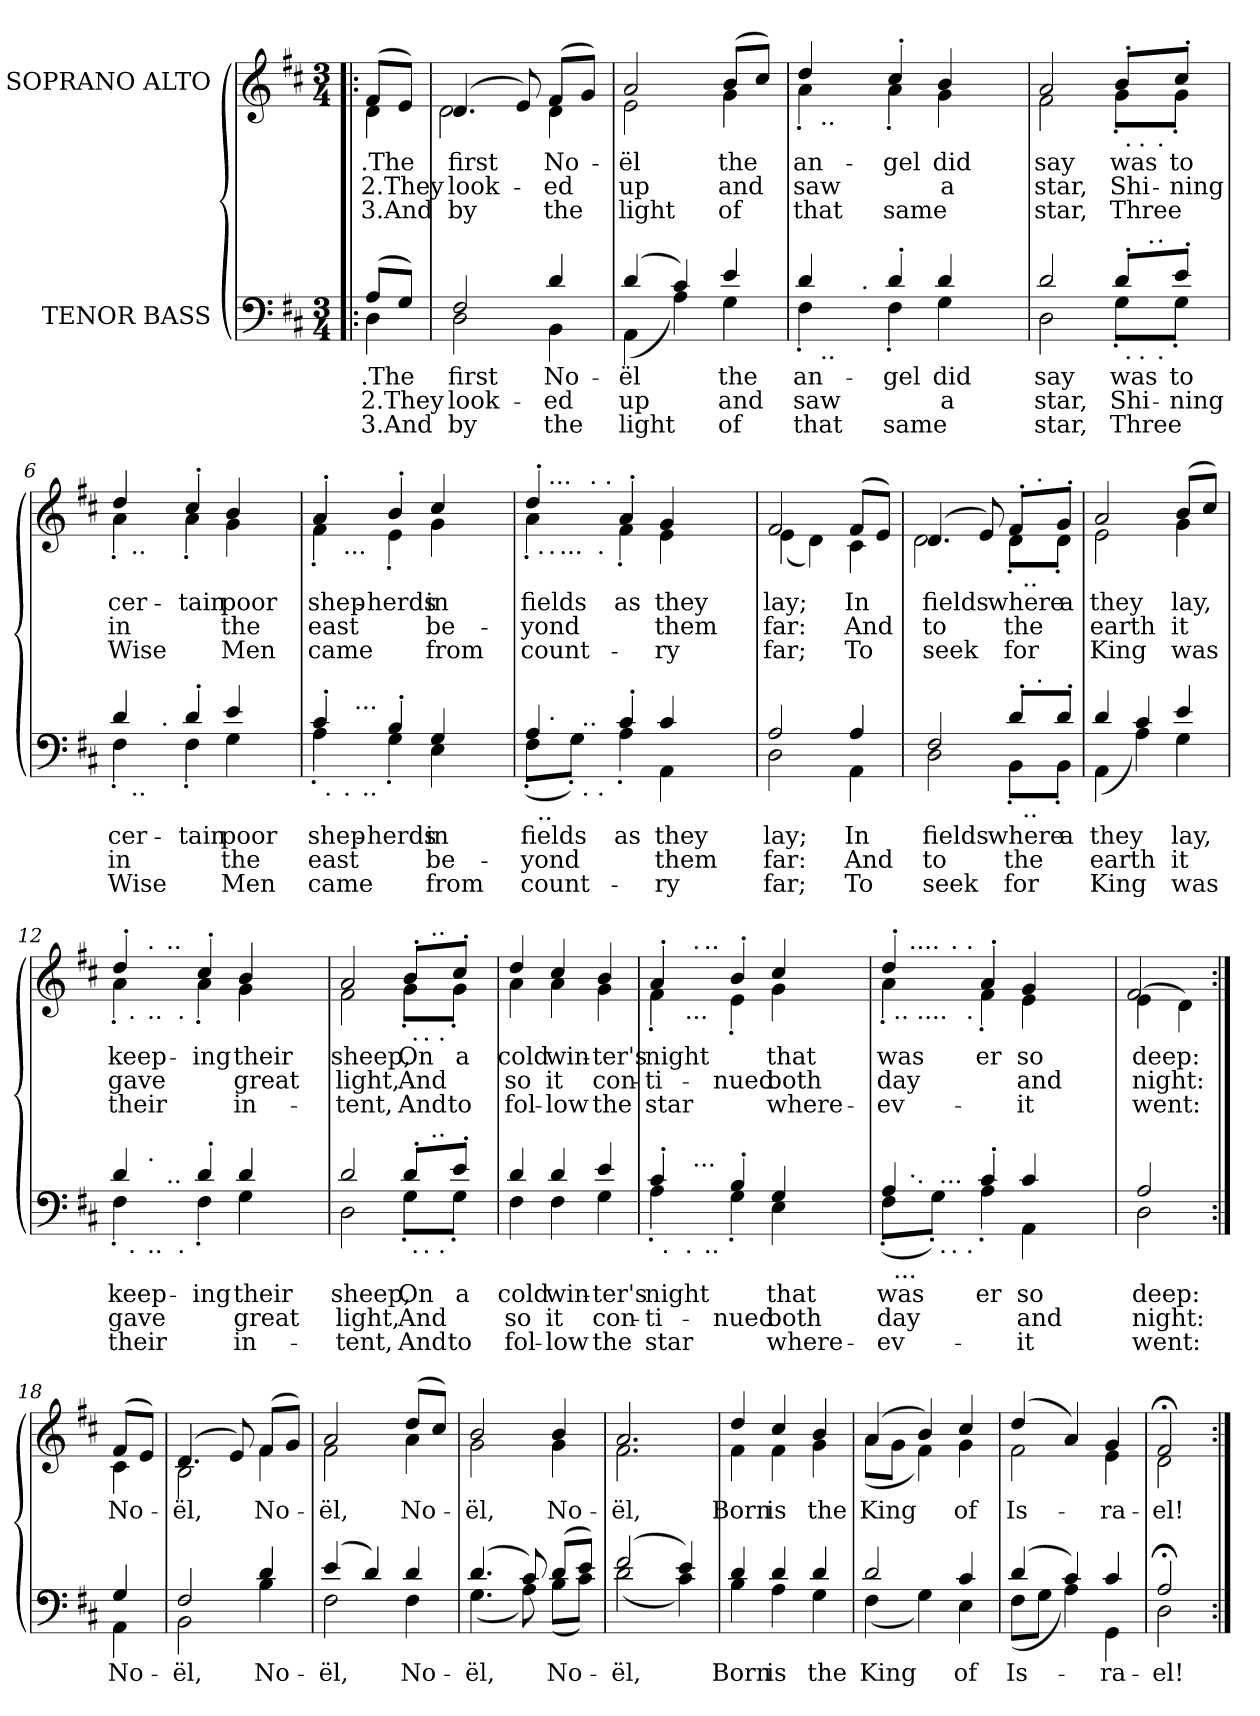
**kern	**text	**text	**text	**kern	**text	**text	**text
*part2	*part2	*part2	*part2	*part1	*part1	*part1	*part1
*staff2	*staff2	*staff2	*staff2	*staff1	*staff1	*staff1	*staff1
*I"TENOR  BASS	*	*	*	*I"SOPRANO  ALTO	*	*	*
!!LO:PB:g=z
*stria5	*	*	*	*stria5	*	*	*
*clefF4	*	*	*	*clefG2	*	*	*
*k[f#c#]	*	*	*	*k[f#c#]	*	*	*
*D:	*	*	*	*D:	*	*	*
*M3/4	*	*	*	*M3/4	*	*	*
=1!|:	=1!|:	=1!|:	=1!|:	=1!|:	=1!|:	=1!|:	=1!|:
!	!LO:LY:a:cj	!LO:LY:a:cj	!LO:LY:a:cj	!	!LO:LY:b:cj	!LO:LY:b:cj	!LO:LY:b:cj
*^	*	*	*	*^	*	*	*
(>8A/L	4D\	.The	2.They	3.And	(>8f#/L	4d<\	.The	2.They	3.And
8G/J)	.	.	.	.	8e/J)	.	.	.	.
=2	=2	=2	=2	=2	=2	=2	=2	=2	=2
!	!	!LO:LY:a	!LO:LY:a	!LO:LY:a:cj	!	!	!LO:LY:b	!LO:LY:b	!LO:LY:b:cj
2F#/	2D\	first	look-	-by	(>4.d/	2d\	first	look-	-by
.	.	.	.	.	8e/)	.	.	.	.
!	!	!LO:LY:a	!LO:LY:a:cj	!LO:LY:a	!	!	!LO:LY:b	!LO:LY:b:cj	!LO:LY:b
4d/	4BB\	No-	-ed	the	(>8f#/L	4d\	No-	-ed	the
.	.	.	.	.	8g/J)	.	.	.	.
=3	=3	=3	=3	=3	=3	=3	=3	=3	=3
!	!	!LO:LY:a:cj	!LO:LY:a:cj	!LO:LY:a:cj	!	!	!LO:LY:b:cj	!LO:LY:b:cj	!LO:LY:b:cj
(>4d/	(<4AA\	ël	up	light	2a/	2e\	ël	up	light
4c#/)	4A\)	.	.	.	.	.	.	.	.
!	!	!LO:LY:a	!LO:LY:a	!LO:LY:a:cj	!	!	!LO:LY:b	!LO:LY:b	!LO:LY:b:cj
4e/	4G\	the	and	of	(>8b/L	4g\	the	and	of
.	.	.	.	.	8cc#/J)	.	.	.	.
*v	*v	*	*	*	*	*	*	*	*
*	*	*	*	*v	*v	*	*	*
=4	=4	=4	=4	=4	=4	=4	=4
!	!LO:LY:a	!LO:LY:a	!LO:LY:a	!	!LO:LY:b	!LO:LY:b	!LO:LY:b
*^	*	*	*	*^	*	*	*
*	*^	*	*	*	*	*^	*	*	*
*	*	*^	*	*	*	*	*	*	*	*	*
*	*	*	*^	*	*	*	*	*	*	*	*	*
4d/	4F#'<\	16ryy	16..ryy	8ryy	an-	-saw	that	4dd/	4a'<\	16ryy	an-	-saw	that
!	!	!	!	!	!	!	!	!	!	!LO:TX:b:t=..	!	!	!
!	!	!LO:TX:b:t=..	!	!	!	!	!	!	!	!	!	!	!
.	.	2ryy	.	.	.	.	.	.	.	2ryy	.	.	.
.	.	.	2ryy	.	.	.	.	.	.	.	.	.	.
.	.	.	.	32ryy	.	.	.	.	.	.	.	.	.
!	!	!	!	!LO:TX:a:t=.	!	!	!	!	!	!	!	!	!
.	.	.	.	2ryy	.	.	.	.	.	.	.	.	.
!	!	!	!	!	!LO:LY:a:rj	!	!LO:LY:a	!	!	!	!LO:LY:b:rj	!	!LO:LY:b
4d'>/	4F#'<\	.	.	.	gel	.	same	4cc#'>/	4a'<\	.	gel	.	same
!	!	!	!	!	!LO:LY:a:cj	!LO:LY:a:cj	!	!	!	!	!LO:LY:b:cj	!LO:LY:b:cj	!
4d/	4G\	.	.	.	did	a	.	4b/	4g\	.	did	a	.
.	.	8.ryy	.	.	.	.	.	.	.	8.ryy	.	.	.
.	.	.	8ryy	.	.	.	.	.	.	.	.	.	.
.	.	.	.	16.ryy	.	.	.	.	.	.	.	.	.
.	.	.	64ryy	.	.	.	.	.	.	.	.	.	.
=5	=5	=5	=5	=5	=5	=5	=5	=5	=5	=5	=5	=5	=5
!	!	!	!	!	!LO:LY:a:cj	!LO:LY:a:cj	!LO:LY:a:cj	!	!	!	!LO:LY:b:cj	!LO:LY:b:cj	!LO:LY:b:cj
*	*	*	*	*^	*	*	*	*	*^	*^	*	*	*
*	*	*	*	*	*	*	*	*	*	*	*	*	*	*	*	*
2d/	2D\	2ryy	2ryy	2ryy	2ryy	say	star,	star,	2a/	2f#\	2ryy	2ryy	2ryy	say	star,	star,
!	!	!	!	!	!	!LO:LY:a:cj	!LO:LY:a	!LO:LY:a	!	!	!	!	!	!LO:LY:b:cj	!LO:LY:b	!LO:LY:b
8d'>/L	8G'<\L	64ryy	32.ryy	16ryy	16ryy	was	Shi-	-Three	8b'>/L	8g'<\L	64ryy	32.ryy	16ryy	was	Shi-	-Three
!	!	!	!	!	!	!	!	!	!	!	!LO:TX:b:t=.	!	!	!	!	!
!	!	!LO:TX:b:t=.	!	!	!	!	!	!	!	!	!	!	!	!	!	!
.	.	8...ryy	.	.	.	.	.	.	.	.	8...ryy	.	.	.	.	.
!	!	!	!	!	!	!	!	!	!	!	!	!LO:TX:b:t=.	!	!	!	!
!	!	!	!LO:TX:b:t=.	!	!	!	!	!	!	!	!	!	!	!	!	!
.	.	.	8ryy	.	.	.	.	.	.	.	.	8ryy	.	.	.	.
!	!	!	!	!LO:TX:a:t=.	!	!	!	!	!	!	!	!	!	!	!	!
.	.	.	.	8.ryy	64ryy	.	.	.	.	.	.	.	64ryy	.	.	.
!	!	!	!	!	!	!	!	!	!	!	!	!	!LO:TX:b:t=.	!	!	!
!	!	!	!	!	!LO:TX:b:t=.	!	!	!	!	!	!	!	!	!	!	!
!	!	!	!	!	!LO:TX:a:t=.	!	!	!	!	!	!	!	!	!	!	!
.	.	.	.	.	8ryy	.	.	.	.	.	.	.	8ryy	.	.	.
!	!	!	!	!	!	!LO:LY:a:cj	!LO:LY:a:cj	!	!	!	!	!	!	!LO:LY:b:cj	!LO:LY:b:cj	!
8e'>/J	8G'<\J	.	.	.	.	to	ning	.	8cc#'>/J	8g'<\J	.	.	.	to	ning	.
.	.	.	16ryy	.	.	.	.	.	.	.	.	16ryy	.	.	.	.
.	.	.	.	.	32.ryy	.	.	.	.	.	.	.	32.ryy	.	.	.
.	.	.	64ryy	.	.	.	.	.	.	.	.	64ryy	.	.	.	.
=6	=6	=6	=6	=6	=6	=6	=6	=6	=6	=6	=6	=6	=6	=6	=6	=6
!	!	!	!	!	!	!LO:LY:a	!LO:LY:a:cj	!LO:LY:a	!	!	!	!	!	!LO:LY:b	!LO:LY:b:cj	!LO:LY:b
*	*	*	*	*v	*v	*	*	*	*	*	*	*	*	*	*	*
*	*	*	*	*	*	*	*	*	*	*v	*v	*v	*	*	*
4d/	4F#'<\	16ryy	16ryy	8ryy	cer-	-in	Wise	4dd/	4a'<\	16ryy	cer-	-in	Wise
!	!	!	!	!	!	!	!	!	!	!LO:TX:b:t=..	!	!	!
!	!	!LO:TX:b:t=..	!	!	!	!	!	!	!	!	!	!	!
.	.	2ryy	64ryy	.	.	.	.	.	.	2ryy	.	.	.
.	.	.	2ryy	.	.	.	.	.	.	.	.	.	.
.	.	.	.	64ryy	.	.	.	.	.	.	.	.	.
!	!	!	!	!LO:TX:a:t=.	!	!	!	!	!	!	!	!	!
.	.	.	.	2ryy	.	.	.	.	.	.	.	.	.
!	!	!	!	!	!LO:LY:a:rj	!	!	!	!	!	!LO:LY:b:rj	!	!
4d'>/	4F#'<\	.	.	.	tain	.	.	4cc#'>/	4a'<\	.	tain	.	.
!	!	!	!	!	!LO:LY:a:cj	!LO:LY:a:cj	!LO:LY:a:cj	!	!	!	!LO:LY:b:cj	!LO:LY:b:cj	!LO:LY:b:cj
4e/	4G\	.	.	.	poor	the	Men	4b/	4g\	.	poor	the	Men
.	.	8.ryy	.	.	.	.	.	.	.	8.ryy	.	.	.
.	.	.	8ryy	.	.	.	.	.	.	.	.	.	.
.	.	.	.	16..ryy	.	.	.	.	.	.	.	.	.
.	.	.	32.ryy	.	.	.	.	.	.	.	.	.	.
=7	=7	=7	=7	=7	=7	=7	=7	=7	=7	=7	=7	=7	=7
!	!	!	!	!	!LO:LY:a	!LO:LY:a	!LO:LY:a	!	!	!	!LO:LY:b	!LO:LY:b	!LO:LY:b
*	*	*	*	*^	*	*	*	*	*	*	*	*	*
4c#'>/	4A'<\	32ryy	16ryy	16..ryy	8ryy	shep-	-east	came	4a'</	4f#'<\	16ryy	shep-	-east	came
!	!	!LO:TX:b:t=.	!	!	!	!	!	!	!	!	!	!	!	!
.	.	2ryy	.	.	.	.	.	.	.	.	.	.	.	.
.	.	.	64ryy	.	.	.	.	.	.	.	64ryy	.	.	.
!	!	!	!	!	!	!	!	!	!	!	!LO:TX:b:t=...	!	!	!
!	!	!	!LO:TX:b:t=.	!	!	!	!	!	!	!	!	!	!	!
.	.	.	2ryy	.	.	.	.	.	.	.	2ryy	.	.	.
!	!	!	!	!LO:TX:a:t=...	!	!	!	!	!	!	!	!	!	!
.	.	.	.	2ryy	.	.	.	.	.	.	.	.	.	.
!	!	!	!	!	!LO:TX:b:t=..	!	!	!	!	!	!	!	!	!
.	.	.	.	.	2ryy	.	.	.	.	.	.	.	.	.
!	!	!	!	!	!	!LO:LY:a:rj	!	!	!	!	!	!LO:LY:b:rj	!	!
4B'>/	4G'<\	.	.	.	.	herds	.	.	4b'>/	4e'<\	.	herds	.	.
!	!	!	!	!	!	!LO:LY:a:cj	!LO:LY:a:cj	!LO:LY:a:cj	!	!	!	!LO:LY:b:cj	!LO:LY:b:cj	!LO:LY:b:cj
4G/	4E\	.	.	.	.	in	be-	-from	4cc#/	4g\	.	in	be-	-from
.	.	8..ryy	.	.	.	.	.	.	.	.	.	.	.	.
.	.	.	8ryy	.	.	.	.	.	.	.	8ryy	.	.	.
.	.	.	.	8ryy	.	.	.	.	.	.	.	.	.	.
.	.	.	.	.	8ryy	.	.	.	.	.	.	.	.	.
.	.	.	32.ryy	.	.	.	.	.	.	.	32.ryy	.	.	.
.	.	.	.	64ryy	.	.	.	.	.	.	.	.	.	.
!!LO:LB:g=z
=8	=8	=8	=8	=8	=8	=8	=8	=8	=8	=8	=8	=8	=8	=8
!	!	!	!	!	!	!LO:LY:a:cj	!LO:LY:a	!LO:LY:a	!	!	!	!LO:LY:b:cj	!LO:LY:b	!LO:LY:b
*	*	*	*	*	*	*	*	*	*^	*^	*^	*	*	*
*	*	*	*	*	*	*	*	*	*	*	*	*^	*^	*	*	*	*
*	*	*	*	*	*	*	*	*	*	*	*	*	*	*	*	*	*	*	*
4A/	(<8F#'<\L	32ryy	16ryy	8ryy	8.ryy	fields	yond	count-	4dd'>/	4a'<\	32ryy	16ryy	16.ryy	8ryy	8.ryy	8ryy	fields	yond	count-
!	!	!	!	!	!	!	!	!	!	!	!LO:TX:b:t=.	!	!	!	!	!	!	!	!
!	!	!LO:TX:b:t=..	!	!	!	!	!	!	!	!	!	!	!	!	!	!	!	!	!
.	.	2ryy	.	.	.	.	.	.	.	.	2ryy	.	.	.	.	.	.	.	.
!	!	!	!	!	!	!	!	!	!	!	!	!LO:TX:b:t=.	!	!	!	!	!	!	!
!	!	!	!	!	!	!	!	!	!	!	!	!LO:TX:a:t=...	!	!	!	!	!	!	!
!	!	!	!LO:TX:a:t=.	!	!	!	!	!	!	!	!	!	!	!	!	!	!	!	!
.	.	.	2ryy	.	.	.	.	.	.	.	.	2ryy	.	.	.	.	.	.	.
!	!	!	!	!	!	!	!	!	!	!	!	!	!LO:TX:b:t=...	!	!	!	!	!	!
.	.	.	.	.	.	.	.	.	.	.	.	.	2ryy	.	.	.	.	.	.
.	8G'>\J)	.	.	32ryy	.	.	.	.	.	.	.	.	.	32.ryy	.	16ryy	.	.	.
!	!	!	!	!LO:TX:b:t=.	!	!	!	!	!	!	!	!	!	!	!	!	!	!	!
!	!	!	!	!LO:TX:a:t=..	!	!	!	!	!	!	!	!	!	!	!	!	!	!	!
.	.	.	.	2ryy	.	.	.	.	.	.	.	.	.	.	.	.	.	.	.
!	!	!	!	!	!	!	!	!	!	!	!	!	!	!LO:TX:a:t=.	!	!	!	!	!
.	.	.	.	.	.	.	.	.	.	.	.	.	.	2ryy	.	.	.	.	.
!	!	!	!	!	!	!	!	!	!	!	!	!	!	!	!LO:TX:b:t=.	!	!	!	!
!	!	!	!	!	!LO:TX:b:t=.	!	!	!	!	!	!	!	!	!	!	!	!	!	!
.	.	.	.	.	2ryy	.	.	.	.	.	.	.	.	.	2ryy	64ryy	.	.	.
!	!	!	!	!	!	!	!	!	!	!	!	!	!	!	!	!LO:TX:a:t=.	!	!	!
.	.	.	.	.	.	.	.	.	.	.	.	.	.	.	.	2ryy	.	.	.
!	!	!	!	!	!	!LO:LY:a:cj	!	!	!	!	!	!	!	!	!	!	!LO:LY:b:cj	!	!
4c#'>/	4A'<\	.	.	.	.	-as	.	.	4a'>/	4f#'<\	.	.	.	.	.	.	-as	.	.
!	!	!	!	!	!	!LO:LY:a:cj	!LO:LY:a:cj	!LO:LY:a:cj	!	!	!	!	!	!	!	!	!LO:LY:b:cj	!LO:LY:b:cj	!LO:LY:b:cj
4c#/	4AA\	.	.	.	.	they	them	ry	4g/	4e\	.	.	.	.	.	.	they	them	ry
.	.	8..ryy	.	.	.	.	.	.	.	.	8..ryy	.	.	.	.	.	.	.	.
.	.	.	8.ryy	.	.	.	.	.	.	.	.	8.ryy	.	.	.	.	.	.	.
.	.	.	.	.	.	.	.	.	.	.	.	.	8ryy	.	.	.	.	.	.
.	.	.	.	16.ryy	.	.	.	.	.	.	.	.	.	.	.	.	.	.	.
.	.	.	.	.	.	.	.	.	.	.	.	.	.	16ryy	.	.	.	.	.
.	.	.	.	.	16ryy	.	.	.	.	.	.	.	.	.	16ryy	.	.	.	.
.	.	.	.	.	.	.	.	.	.	.	.	.	.	.	.	32.ryy	.	.	.
.	.	.	.	.	.	.	.	.	.	.	.	.	32ryy	.	.	.	.	.	.
.	.	.	.	.	.	.	.	.	.	.	.	.	.	64ryy	.	.	.	.	.
=9	=9	=9	=9	=9	=9	=9	=9	=9	=9	=9	=9	=9	=9	=9	=9	=9	=9	=9	=9
!	!	!	!	!	!	!LO:LY:a:cj	!LO:LY:a:cj	!LO:LY:a:cj	!	!	!	!	!	!	!	!	!LO:LY:b:cj	!LO:LY:b:cj	!LO:LY:b:cj
*	*v	*v	*v	*v	*v	*	*	*	*	*	*	*	*	*	*	*	*	*	*
*	*	*	*	*	*	*v	*v	*v	*v	*v	*v	*v	*	*	*
2A/	2D\	lay;	far:	far;	2f#/	(<4e\	lay;	far:	far;
.	.	.	.	.	.	4d\)	.	.	.
!	!	!LO:LY:a:cj	!LO:LY:a	!LO:LY:a:cj	!	!	!LO:LY:b:cj	!LO:LY:b	!LO:LY:b:cj
4A/	4AA\	In	And	To	(>8f#/L	4c#\	In	And	To
.	.	.	.	.	8e/J)	.	.	.	.
*v	*v	*	*	*	*	*	*	*	*
*	*	*	*	*v	*v	*	*	*
=10	=10	=10	=10	=10	=10	=10	=10
!	!LO:LY:a	!LO:LY:a:cj	!LO:LY:a	!	!LO:LY:b	!LO:LY:b:cj	!LO:LY:b
*^	*	*	*	*^	*	*	*
*	*^	*	*	*	*	*^	*	*	*
*	*	*^	*	*	*	*	*	*^	*	*	*
2F#/	2D\	2ryy	2ryy	fields	to	seek	(>4.d/	2d\	2ryy	2ryy	fields	to	seek
.	.	.	.	.	.	.	8e/)	.	.	.	.	.	.
!	!	!	!	!LO:LY:a	!LO:LY:a	!LO:LY:a:cj	!	!	!	!	!LO:LY:b	!LO:LY:b	!LO:LY:b:cj
8d'>/L	8BB'<\L	32ryy	16ryy	where	the	for	8f#'>/L	8d'<\L	32ryy	16ryy	where	the	for
!	!	!	!	!	!	!	!	!	!LO:TX:b:t=..	!	!	!	!
!	!	!LO:TX:b:t=..	!	!	!	!	!	!	!	!	!	!	!
.	.	8..ryy	.	.	.	.	.	.	8..ryy	.	.	.	.
!	!	!	!	!	!	!	!	!	!	!LO:TX:a:t=.	!	!	!
!	!	!	!LO:TX:a:t=.	!	!	!	!	!	!	!	!	!	!
.	.	.	8.ryy	.	.	.	.	.	.	8.ryy	.	.	.
!	!	!	!	!LO:LY:a:cj	!	!	!	!	!	!	!LO:LY:b:cj	!	!
8d'>/J	8BB'<\J	.	.	a	.	.	8g'>/J	8d'<\J	.	.	a	.	.
=11	=11	=11	=11	=11	=11	=11	=11	=11	=11	=11	=11	=11	=11
!	!	!	!	!LO:LY:a:cj	!LO:LY:a:cj	!LO:LY:a:cj	!	!	!	!	!LO:LY:b:cj	!LO:LY:b:cj	!LO:LY:b:cj
*	*v	*v	*v	*	*	*	*	*	*	*	*	*	*
*	*	*	*	*	*	*v	*v	*v	*	*	*
4d/	(<4AA\	they	earth	King	2a/	2e\	they	earth	King
4c#/	4A\)	.	.	.	.	.	.	.	.
!	!	!LO:LY:a	!LO:LY:a:cj	!LO:LY:a	!	!	!LO:LY:b	!LO:LY:b:cj	!LO:LY:b
4e/	4G\	lay,	it	was	(>8b/L	4g\	lay,	it	was
.	.	.	.	.	8cc#/J)	.	.	.	.
*v	*v	*	*	*	*	*	*	*	*
*	*	*	*	*v	*v	*	*	*
=12	=12	=12	=12	=12	=12	=12	=12
!	!LO:LY:a:cj	!LO:LY:a	!LO:LY:a	!	!LO:LY:b:cj	!LO:LY:b	!LO:LY:b
*^	*	*	*	*^	*	*	*
*	*^	*	*	*	*	*^	*	*	*
*	*	*^	*	*	*	*	*	*^	*	*	*
*	*	*	*^	*	*	*	*	*	*	*^	*	*	*
*	*	*	*	*^	*	*	*	*	*	*	*	*^	*	*	*
*	*	*	*	*	*^	*	*	*	*	*	*	*	*	*	*	*	*
4d/	4F#'<\	32.ryy	16ryy	16.ryy	8ryy	8ryy	keep-	-gave	their	4dd'>/	4a'<\	32.ryy	16.ryy	8ryy	8ryy	keep-	-gave	their
!	!	!	!	!	!	!	!	!	!	!	!	!LO:TX:b:t=.	!	!	!	!	!	!
!	!	!LO:TX:b:t=.	!	!	!	!	!	!	!	!	!	!	!	!	!	!	!	!
.	.	2ryy	.	.	.	.	.	.	.	.	.	2ryy	.	.	.	.	.	.
.	.	.	2ryy	.	.	.	.	.	.	.	.	.	.	.	.	.	.	.
!	!	!	!	!	!	!	!	!	!	!	!	!	!LO:TX:b:t=..	!	!	!	!	!
!	!	!	!	!	!	!	!	!	!	!	!	!	!LO:TX:a:t=.	!	!	!	!	!
!	!	!	!	!LO:TX:b:t=..	!	!	!	!	!	!	!	!	!	!	!	!	!	!
!	!	!	!	!LO:TX:a:t=.	!	!	!	!	!	!	!	!	!	!	!	!	!	!
.	.	.	.	2ryy	.	.	.	.	.	.	.	.	2ryy	.	.	.	.	.
.	.	.	.	.	64ryy	32.ryy	.	.	.	.	.	.	.	64ryy	32.ryy	.	.	.
!	!	!	!	!	!	!	!	!	!	!	!	!	!	!LO:TX:a:t=..	!	!	!	!
!	!	!	!	!	!LO:TX:a:t=..	!	!	!	!	!	!	!	!	!	!	!	!	!
.	.	.	.	.	2ryy	.	.	.	.	.	.	.	.	2ryy	.	.	.	.
!	!	!	!	!	!	!	!	!	!	!	!	!	!	!	!LO:TX:b:t=.	!	!	!
!	!	!	!	!	!	!LO:TX:b:t=.	!	!	!	!	!	!	!	!	!	!	!	!
.	.	.	.	.	.	2ryy	.	.	.	.	.	.	.	.	2ryy	.	.	.
!	!	!	!	!	!	!	!LO:LY:a:cj	!	!	!	!	!	!	!	!	!LO:LY:b:cj	!	!
4d'>/	4F#'<\	.	.	.	.	.	ing	.	.	4cc#'>/	4a'<\	.	.	.	.	ing	.	.
!	!	!	!	!	!	!	!LO:LY:a:cj	!LO:LY:a:cj	!LO:LY:a:cj	!	!	!	!	!	!	!LO:LY:b:cj	!LO:LY:b:cj	!LO:LY:b:cj
4d/	4G\	.	.	.	.	.	their	great	in-	4b/	4g\	.	.	.	.	their	great	in-
.	.	8ryy	.	.	.	.	.	.	.	.	.	8ryy	.	.	.	.	.	.
.	.	.	8.ryy	.	.	.	.	.	.	.	.	.	.	.	.	.	.	.
.	.	.	.	8ryy	.	.	.	.	.	.	.	.	8ryy	.	.	.	.	.
.	.	.	.	.	16..ryy	.	.	.	.	.	.	.	.	16..ryy	.	.	.	.
.	.	16ryy	.	.	.	16ryy	.	.	.	.	.	16ryy	.	.	16ryy	.	.	.
.	.	.	.	32ryy	.	.	.	.	.	.	.	.	32ryy	.	.	.	.	.
.	.	64ryy	.	.	.	64ryy	.	.	.	.	.	64ryy	.	.	64ryy	.	.	.
!!LO:LB:g=z	!!	!!	!!	!!	!!
=13	=13	=13	=13	=13	=13	=13	=13	=13	=13	=13	=13	=13	=13	=13	=13	=13	=13	=13
!	!	!	!	!	!	!	!LO:LY:a:cj	!LO:LY:a:cj	!LO:LY:a:cj	!	!	!	!	!	!	!LO:LY:b:cj	!LO:LY:b:cj	!LO:LY:b:cj
*	*	*	*	*	*v	*v	*	*	*	*	*	*	*	*	*	*	*	*
2d/	2D\	2ryy	2ryy	2ryy	2ryy	-sheep,	light,	tent,	2a/	2f#\	2ryy	2ryy	2ryy	2ryy	-sheep,	light,	tent,
!	!	!	!	!	!	!LO:LY:a:cj	!LO:LY:a	!LO:LY:a:cj	!	!	!	!	!	!	!LO:LY:b:cj	!LO:LY:b	!LO:LY:b:cj
8d'>/L	8G'<\L	64ryy	32.ryy	16ryy	16ryy	On	And	And	8b'>/L	8g'<\L	64ryy	32.ryy	16ryy	16ryy	On	And	And
!	!	!	!	!	!	!	!	!	!	!	!LO:TX:b:t=.	!	!	!	!	!	!
!	!	!LO:TX:b:t=.	!	!	!	!	!	!	!	!	!	!	!	!	!	!	!
.	.	8...ryy	.	.	.	.	.	.	.	.	8...ryy	.	.	.	.	.	.
!	!	!	!	!	!	!	!	!	!	!	!	!LO:TX:b:t=.	!	!	!	!	!
!	!	!	!LO:TX:b:t=.	!	!	!	!	!	!	!	!	!	!	!	!	!	!
.	.	.	8ryy	.	.	.	.	.	.	.	.	8ryy	.	.	.	.	.
!	!	!	!	!	!	!	!	!	!	!	!	!	!LO:TX:a:t=.	!	!	!	!
!	!	!	!	!LO:TX:a:t=.	!	!	!	!	!	!	!	!	!	!	!	!	!
.	.	.	.	8.ryy	64ryy	.	.	.	.	.	.	.	8.ryy	64ryy	.	.	.
!	!	!	!	!	!	!	!	!	!	!	!	!	!	!LO:TX:b:t=.	!	!	!
!	!	!	!	!	!	!	!	!	!	!	!	!	!	!LO:TX:a:t=.	!	!	!
!	!	!	!	!	!LO:TX:b:t=.	!	!	!	!	!	!	!	!	!	!	!	!
!	!	!	!	!	!LO:TX:a:t=.	!	!	!	!	!	!	!	!	!	!	!	!
.	.	.	.	.	8ryy	.	.	.	.	.	.	.	.	8ryy	.	.	.
!	!	!	!	!	!	!LO:LY:a:cj	!	!LO:LY:a:cj	!	!	!	!	!	!	!LO:LY:b:cj	!	!LO:LY:b:cj
8e'>/J	8G'<\J	.	.	.	.	a	.	to	8cc#'>/J	8g'<\J	.	.	.	.	a	.	to
.	.	.	16ryy	.	.	.	.	.	.	.	.	16ryy	.	.	.	.	.
.	.	.	.	.	32.ryy	.	.	.	.	.	.	.	.	32.ryy	.	.	.
.	.	.	64ryy	.	.	.	.	.	.	.	.	64ryy	.	.	.	.	.
=14	=14	=14	=14	=14	=14	=14	=14	=14	=14	=14	=14	=14	=14	=14	=14	=14	=14
!	!	!	!	!	!	!LO:LY:a:cj	!LO:LY:a:cj	!LO:LY:a:cj	!	!	!	!	!	!	!LO:LY:b:cj	!LO:LY:b:cj	!LO:LY:b:cj
*	*v	*v	*v	*v	*v	*	*	*	*	*	*	*	*	*	*	*	*
*	*	*	*	*	*	*v	*v	*v	*v	*v	*	*	*
4d/	4F#\	cold	so	fol-	4dd/	4a\	cold	so	fol-
!	!	!LO:LY:a:cj	!LO:LY:a:cj	!LO:LY:a:cj	!	!	!LO:LY:b:cj	!LO:LY:b:cj	!LO:LY:b:cj
4d/	4F#\	-win-	-it	low	4cc#/	4a\	-win-	-it	low
!	!	!LO:LY:a:cj	!LO:LY:a:cj	!LO:LY:a:cj	!	!	!LO:LY:b:cj	!LO:LY:b:cj	!LO:LY:b:cj
4e/	4G\	ter's	con-	-the	4b/	4g\	ter's	con-	-the
=15	=15	=15	=15	=15	=15	=15	=15	=15	=15
!	!	!LO:LY:a	!LO:LY:a:cj	!LO:LY:a	!	!	!LO:LY:b	!LO:LY:b:cj	!LO:LY:b
*^	*^	*	*	*	*^	*^	*	*	*
*	*	*^	*^	*	*	*	*	*	*^	*^	*	*	*
*	*	*	*	*	*	*	*	*	*	*	*	*	*	*	*	*	*
4c#'>/	4A'<\	32ryy	16ryy	16.ryy	8ryy	night	ti-	-star	4a'</	4f#'<\	32.ryy	16ryy	16.ryy	8ryy	night	ti-	-star
!	!	!LO:TX:b:t=.	!	!	!	!	!	!	!	!	!	!	!	!	!	!	!
.	.	2ryy	.	.	.	.	.	.	.	.	.	.	.	.	.	.	.
.	.	.	.	.	.	.	.	.	.	.	2ryy	.	.	.	.	.	.
.	.	.	64ryy	.	.	.	.	.	.	.	.	64ryy	.	.	.	.	.
!	!	!	!	!	!	!	!	!	!	!	!	!LO:TX:b:t=...	!	!	!	!	!
!	!	!	!LO:TX:b:t=.	!	!	!	!	!	!	!	!	!	!	!	!	!	!
.	.	.	2ryy	.	.	.	.	.	.	.	.	2ryy	.	.	.	.	.
!	!	!	!	!	!	!	!	!	!	!	!	!	!LO:TX:a:t=.	!	!	!	!
!	!	!	!	!LO:TX:a:t=...	!	!	!	!	!	!	!	!	!	!	!	!	!
.	.	.	.	2ryy	.	.	.	.	.	.	.	.	2ryy	.	.	.	.
!	!	!	!	!	!	!	!	!	!	!	!	!	!	!LO:TX:a:t=..	!	!	!
!	!	!	!	!	!LO:TX:b:t=..	!	!	!	!	!	!	!	!	!	!	!	!
.	.	.	.	.	2ryy	.	.	.	.	.	.	.	.	2ryy	.	.	.
!	!	!	!	!	!	!	!LO:LY:a:cj	!	!	!	!	!	!	!	!	!LO:LY:b:cj	!
4B'>/	4G'<\	.	.	.	.	.	nued	.	4b'>/	4e'<\	.	.	.	.	.	nued	.
!	!	!	!	!	!	!LO:LY:a:cj	!LO:LY:a:cj	!LO:LY:a:cj	!	!	!	!	!	!	!LO:LY:b:cj	!LO:LY:b:cj	!LO:LY:b:cj
4G/	4E\	.	.	.	.	that	both	where-	4cc#/	4g\	.	.	.	.	that	both	where-
.	.	8..ryy	.	.	.	.	.	.	.	.	.	.	.	.	.	.	.
.	.	.	.	.	.	.	.	.	.	.	8ryy	.	.	.	.	.	.
.	.	.	8ryy	.	.	.	.	.	.	.	.	8ryy	.	.	.	.	.
.	.	.	.	8ryy	.	.	.	.	.	.	.	.	8ryy	.	.	.	.
.	.	.	.	.	8ryy	.	.	.	.	.	.	.	.	8ryy	.	.	.
.	.	.	.	.	.	.	.	.	.	.	16ryy	.	.	.	.	.	.
.	.	.	32.ryy	.	.	.	.	.	.	.	.	32.ryy	.	.	.	.	.
.	.	.	.	32ryy	.	.	.	.	.	.	.	.	32ryy	.	.	.	.
.	.	.	.	.	.	.	.	.	.	.	64ryy	.	.	.	.	.	.
=16	=16	=16	=16	=16	=16	=16	=16	=16	=16	=16	=16	=16	=16	=16	=16	=16	=16
!	!	!	!	!	!	!LO:LY:a	!LO:LY:a	!LO:LY:a:cj	!	!	!	!	!	!	!LO:LY:b	!LO:LY:b	!LO:LY:b:cj
*	*	*	*	*^	*^	*	*	*	*	*	*	*	*^	*^	*	*	*
*	*	*	*	*	*	*	*	*	*	*	*	*	*	*	*	*	*	*	*	*	*
4A/	(<8F#'<\L	32ryy	16ryy	16ryy	8ryy	8ryy	8ryy	-was	day	ev-	4dd'>/	4a'<\	32ryy	32.ryy	16ryy	16ryy	8ryy	8ryy	-was	day	ev-
!	!	!	!	!	!	!	!	!	!	!	!	!	!LO:TX:b:t=.	!	!	!	!	!	!	!	!
!	!	!LO:TX:b:t=...	!	!	!	!	!	!	!	!	!	!	!	!	!	!	!	!	!	!	!
.	.	2ryy	.	.	.	.	.	.	.	.	.	.	2ryy	.	.	.	.	.	.	.	.
!	!	!	!	!	!	!	!	!	!	!	!	!	!	!LO:TX:b:t=.	!	!	!	!	!	!	!
.	.	.	.	.	.	.	.	.	.	.	.	.	.	2ryy	.	.	.	.	.	.	.
!	!	!	!	!	!	!	!	!	!	!	!	!	!	!	!LO:TX:a:t=....	!	!	!	!	!	!
!	!	!	!LO:TX:a:t=.	!	!	!	!	!	!	!	!	!	!	!	!	!	!	!	!	!	!
.	.	.	2ryy	64ryy	.	.	.	.	.	.	.	.	.	.	2ryy	64ryy	.	.	.	.	.
!	!	!	!	!	!	!	!	!	!	!	!	!	!	!	!	!LO:TX:b:t=....	!	!	!	!	!
!	!	!	!	!LO:TX:a:t=.	!	!	!	!	!	!	!	!	!	!	!	!	!	!	!	!	!
.	.	.	.	2ryy	.	.	.	.	.	.	.	.	.	.	.	2ryy	.	.	.	.	.
.	8G'>\J)	.	.	.	64ryy	32.ryy	16ryy	.	.	.	.	.	.	.	.	.	32.ryy	16ryy	.	.	.
!	!	!	!	!	!LO:TX:b:t=.	!	!	!	!	!	!	!	!	!	!	!	!	!	!	!	!
!	!	!	!	!	!LO:TX:a:t=...	!	!	!	!	!	!	!	!	!	!	!	!	!	!	!	!
.	.	.	.	.	2ryy	.	.	.	.	.	.	.	.	.	.	.	.	.	.	.	.
!	!	!	!	!	!	!	!	!	!	!	!	!	!	!	!	!	!LO:TX:a:t=.	!	!	!	!
!	!	!	!	!	!	!LO:TX:b:t=.	!	!	!	!	!	!	!	!	!	!	!	!	!	!	!
.	.	.	.	.	.	2ryy	.	.	.	.	.	.	.	.	.	.	2ryy	.	.	.	.
.	.	.	.	.	.	.	64ryy	.	.	.	.	.	.	.	.	.	.	64ryy	.	.	.
!	!	!	!	!	!	!	!	!	!	!	!	!	!	!	!	!	!	!LO:TX:b:t=.	!	!	!
!	!	!	!	!	!	!	!	!	!	!	!	!	!	!	!	!	!	!LO:TX:a:t=.	!	!	!
!	!	!	!	!	!	!	!LO:TX:b:t=.	!	!	!	!	!	!	!	!	!	!	!	!	!	!
.	.	.	.	.	.	.	2ryy	.	.	.	.	.	.	.	.	.	.	2ryy	.	.	.
!	!	!	!	!	!	!	!	!LO:LY:a:cj	!	!	!	!	!	!	!	!	!	!	!LO:LY:b:cj	!	!
4c#'>/	4A'<\	.	.	.	.	.	.	-er	.	.	4a'>/	4f#'<\	.	.	.	.	.	.	-er	.	.
!	!	!	!	!	!	!	!	!LO:LY:a:cj	!LO:LY:a:cj	!LO:LY:a:cj	!	!	!	!	!	!	!	!	!LO:LY:b:cj	!LO:LY:b:cj	!LO:LY:b:cj
4c#/	4AA\	.	.	.	.	.	.	so	and	it	4g/	4e\	.	.	.	.	.	.	so	and	it
.	.	8..ryy	.	.	.	.	.	.	.	.	.	.	8..ryy	.	.	.	.	.	.	.	.
.	.	.	.	.	.	.	.	.	.	.	.	.	.	8ryy	.	.	.	.	.	.	.
.	.	.	8.ryy	.	.	.	.	.	.	.	.	.	.	.	8.ryy	.	.	.	.	.	.
.	.	.	.	8ryy	.	.	.	.	.	.	.	.	.	.	.	8ryy	.	.	.	.	.
.	.	.	.	.	16..ryy	.	.	.	.	.	.	.	.	.	.	.	.	.	.	.	.
.	.	.	.	.	.	16ryy	.	.	.	.	.	.	.	16ryy	.	.	16ryy	.	.	.	.
.	.	.	.	32.ryy	.	.	32.ryy	.	.	.	.	.	.	.	.	32.ryy	.	32.ryy	.	.	.
.	.	.	.	.	.	64ryy	.	.	.	.	.	.	.	64ryy	.	.	64ryy	.	.	.	.
=17	=17	=17	=17	=17	=17	=17	=17	=17	=17	=17	=17	=17	=17	=17	=17	=17	=17	=17	=17	=17	=17
!	!	!	!	!	!	!	!	!LO:LY:a:cj	!LO:LY:a:cj	!LO:LY:a:cj	!	!	!	!	!	!	!	!	!LO:LY:b:cj	!LO:LY:b:cj	!LO:LY:b:cj
*	*v	*v	*v	*v	*v	*v	*v	*	*	*	*	*	*	*	*	*	*	*	*	*	*
*	*	*	*	*	*	*v	*v	*v	*v	*v	*v	*v	*	*	*
2A/	2D\	deep:	night:	went:	(<4e\	2f#/	deep:	night:	went:
.	.	.	.	.	4d\)	.	.	.	.
!!LO:LB:g=z	!!
=18:|!	=18:|!	=18:|!	=18:|!	=18:|!	=18:|!	=18:|!	=18:|!	=18:|!	=18:|!
!	!	!LO:LY:a	!	!	!	!	!LO:LY:b	!	!
4G/	4AA\	No-	.	.	(>8f#/L	4c#\	No-	.	.
.	.	.	.	.	8e/J)	.	.	.	.
=19	=19	=19	=19	=19	=19	=19	=19	=19	=19
!	!	!LO:LY:a:cj	!	!	!	!	!LO:LY:b:cj	!	!
2F#/	2BB\	-ël,	.	.	(>4.d/	2B\	-ël,	.	.
.	.	.	.	.	8e/)	.	.	.	.
!	!	!LO:LY:a	!	!	!	!	!LO:LY:b	!	!
4d/	4B\	No-	.	.	(>8f#/L	4f#\	No-	.	.
.	.	.	.	.	8g/J)	.	.	.	.
=20	=20	=20	=20	=20	=20	=20	=20	=20	=20
!	!	!LO:LY:a:cj	!	!	!	!	!LO:LY:b:cj	!	!
(>4e/	2F#\	-ël,	.	.	2a/	2f#\	-ël,	.	.
4d/)	.	.	.	.	.	.	.	.	.
!	!	!LO:LY:a	!	!	!	!	!LO:LY:b	!	!
4d/	4F#\	No-	.	.	(>8dd/L	4a\	No-	.	.
.	.	.	.	.	8cc#/J)	.	.	.	.
=21	=21	=21	=21	=21	=21	=21	=21	=21	=21
!	!	!LO:LY:a:cj	!	!	!	!	!LO:LY:b:cj	!	!
(>4.d/	(<4.G\	-ël,	.	.	2b/	2g\	-ël,	.	.
8c#/)	8A\)	.	.	.	.	.	.	.	.
!	!	!LO:LY:a:cj	!	!	!	!	!LO:LY:b:cj	!	!
(>8d/L	(<8B\L	No-	.	.	4b/	4g\	No-	.	.
8e/J)	8c#\J)	.	.	.	.	.	.	.	.
=22	=22	=22	=22	=22	=22	=22	=22	=22	=22
!	!	!LO:LY:a:cj	!	!	!	!	!LO:LY:b:cj	!	!
(>2f#/	(<2d\	-ël,	.	.	2.a/	2.f#\	-ël,	.	.
4e/)	4c#\)	.	.	.	.	.	.	.	.
=23	=23	=23	=23	=23	=23	=23	=23	=23	=23
!	!	!LO:LY:a:cj	!	!	!	!	!LO:LY:b:cj	!	!
4d/	4B\	Born	.	.	4dd/	4f#\	Born	.	.
!	!	!LO:LY:a:cj	!	!	!	!	!LO:LY:b:cj	!	!
4d/	4A\	is	.	.	4cc#/	4f#\	is	.	.
!	!	!LO:LY:a:cj	!	!	!	!	!LO:LY:b:cj	!	!
4d/	4G\	the	.	.	4b/	4g\	the	.	.
=24	=24	=24	=24	=24	=24	=24	=24	=24	=24
!	!	!LO:LY:a	!	!	!	!	!LO:LY:b	!	!
2d/	(<4F#\	King	.	.	(>4a/	(<8a\L	King	.	.
.	.	.	.	.	.	8g\J	.	.	.
.	4G\)	.	.	.	4b/)	4f#\)	.	.	.
!	!	!LO:LY:a:cj	!	!	!	!	!LO:LY:b:cj	!	!
4c#/	4E\	of	.	.	4cc#/	4g\	of	.	.
=25	=25	=25	=25	=25	=25	=25	=25	=25	=25
!	!	!LO:LY:a:cj	!	!	!	!	!LO:LY:b:cj	!	!
(>4d/	(<8F#\L	Is-	.	.	(>4dd/	2f#\	Is-	.	.
.	8G\J	.	.	.	.	.	.	.	.
4c#/)	4A\)	.	.	.	4a/)	.	.	.	.
!	!	!LO:LY:a:cj	!	!	!	!	!LO:LY:b:cj	!	!
4c#/	4GG\	-ra-	.	.	4g/	4e\	-ra-	.	.
=26	=26	=26	=26	=26	=26	=26	=26	=26	=26
!	!	!LO:LY:a:cj	!	!	!	!	!LO:LY:b:cj	!	!
2A;/	2D\	-el!	.	.	2f#;</	2d\	-el!	.	.
*v	*v	*	*	*	*	*	*	*	*
*	*	*	*	*v	*v	*	*	*
=:|!	=:|!	=:|!	=:|!	=:|!	=:|!	=:|!	=:|!
*-	*-	*-	*-	*-	*-	*-	*-
